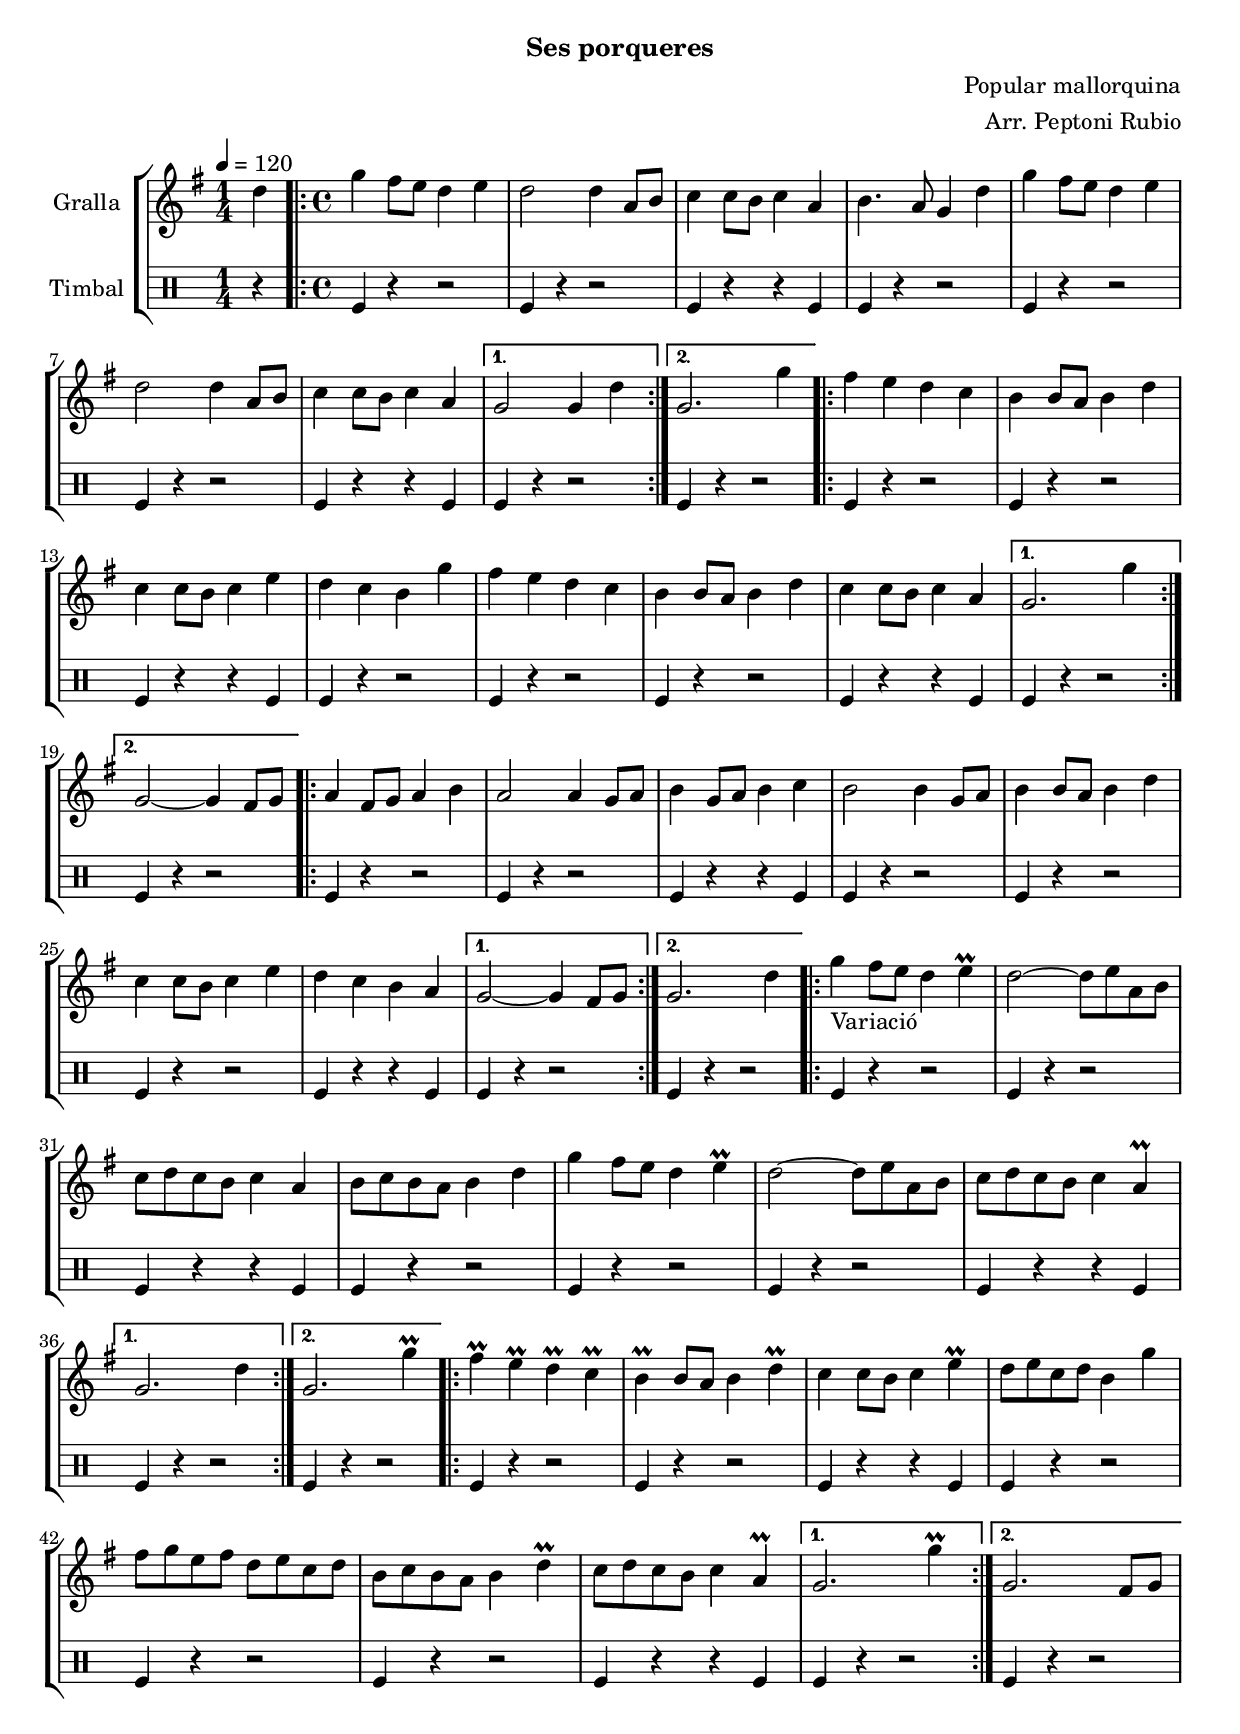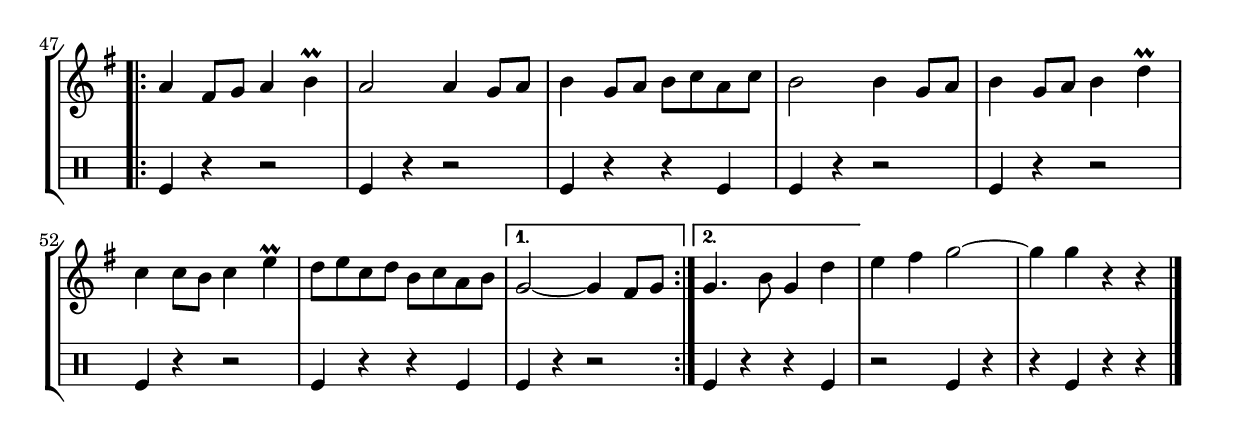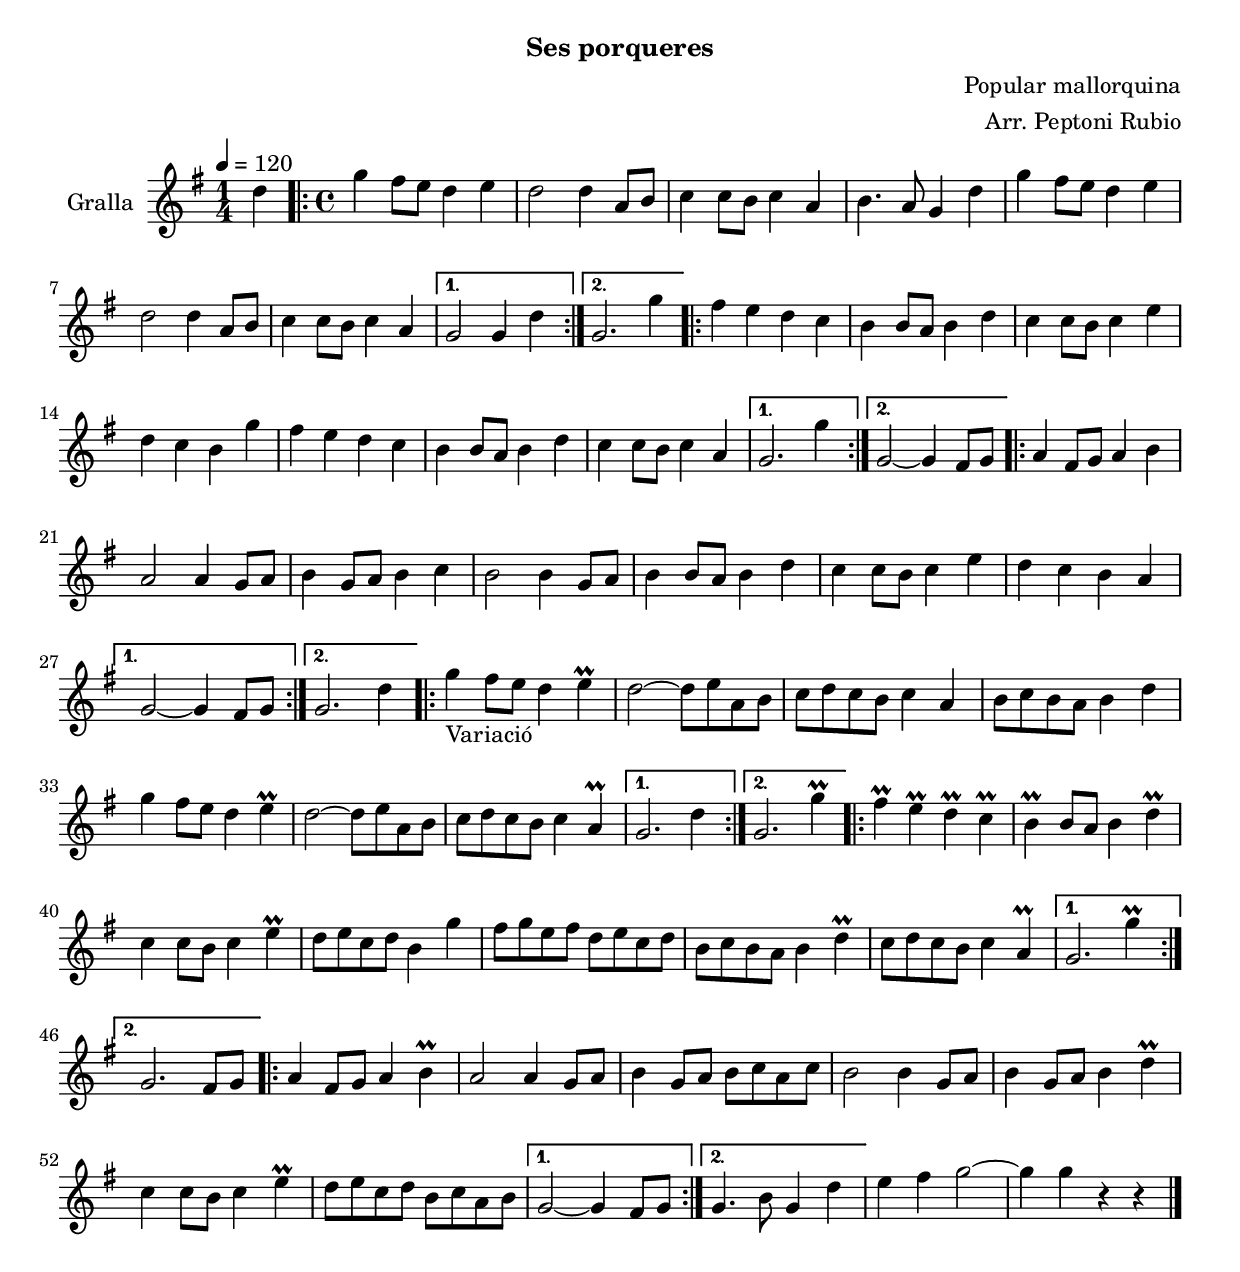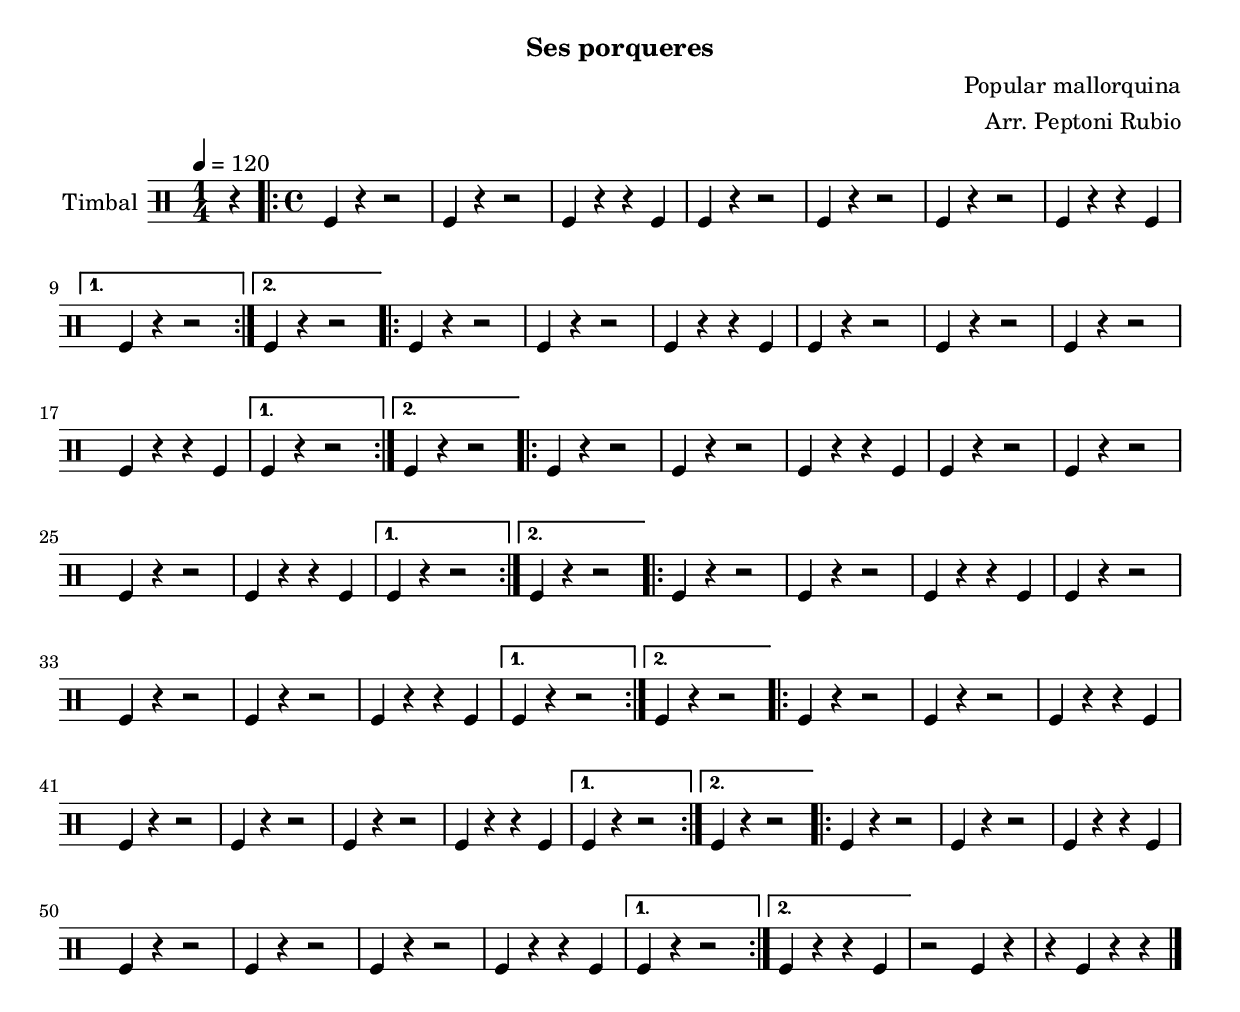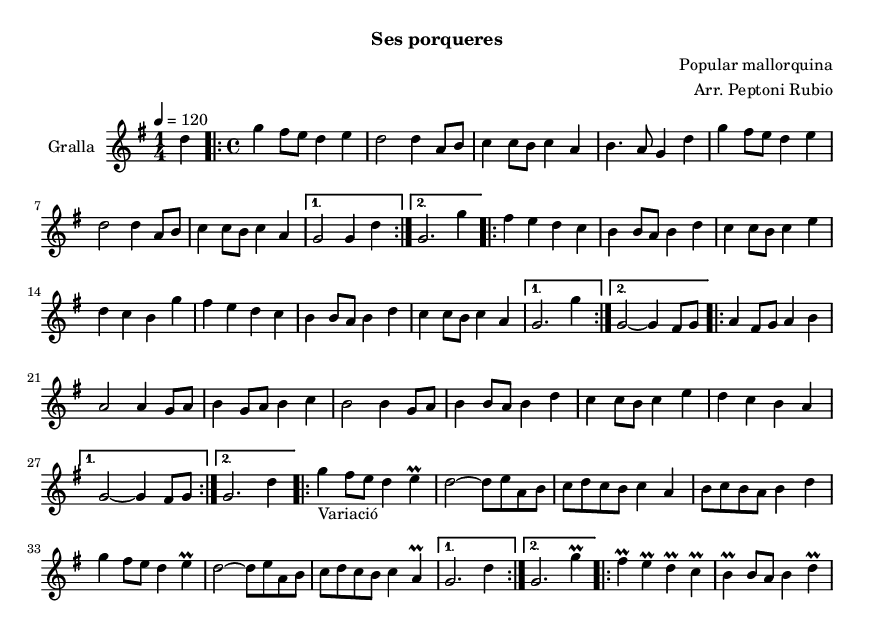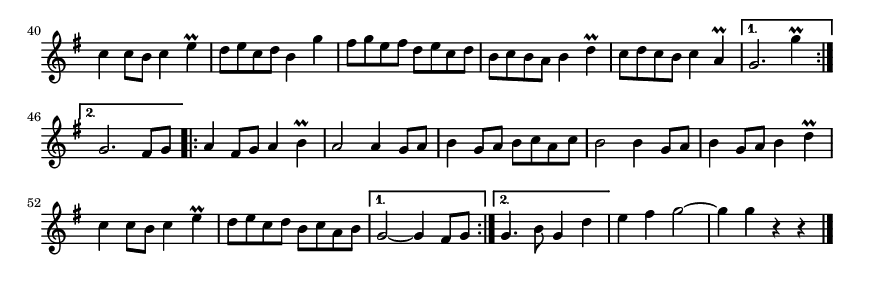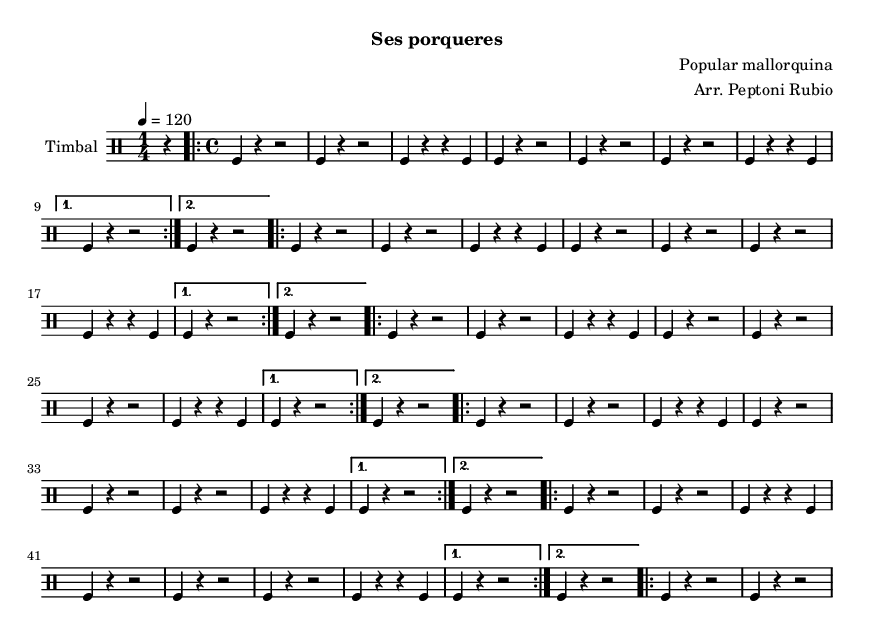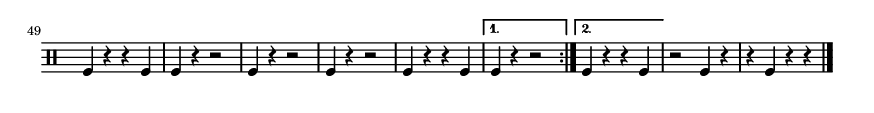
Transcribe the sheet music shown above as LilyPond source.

\version "2.16.0"

\header {
  dedication=""
  title="   "
  subtitle="Ses porqueres"
  subsubtitle=""
  poet=""
  meter=""
  piece=""
  composer="Popular mallorquina"
  arranger="Arr. Peptoni Rubio"
  opus=""
  instrument=""
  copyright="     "
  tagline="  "
}

liniaroAa =
\relative d''
{
  \tempo 4=120
  \clef treble
  \key g \major
  \time 1/4
  d4  |
  \time 4/4   \repeat volta 2 { g4 fis8 e d4 e  |
  d2 d4 a8 b  |
  c4 c8 b c4 a  |
  %05
  b4. a8 g4 d'  |
  g4 fis8 e d4 e  |
  d2 d4 a8 b  |
  c4 c8 b c4 a }
  \alternative { { g2 g4 d' }
  %10
  { g,2. g'4 } }
  \repeat volta 2 { fis4 e d c  |
  b4 b8 a b4 d  |
  c4 c8 b c4 e  |
  d4 c b g'  |
  %15
  fis4 e d c  |
  b4 b8 a b4 d  |
  c4 c8 b c4 a }
  \alternative { { g2. g'4 }
  { g,2 ~ g4 fis8 g } }
  %20
  \repeat volta 2 { a4 fis8 g a4 b  |
  a2 a4 g8 a  |
  b4 g8 a b4 c  |
  b2 b4 g8 a  |
  b4 b8 a b4 d  |
  %25
  c4 c8 b c4 e  |
  d4 c b a }
  \alternative { { g2 ~ g4 fis8 g }
  { g2. d'4 } }
  \repeat volta 2 { g4 _"Variació" fis8 e d4 e\prall  |
  %30
  d2 ~ d8 e a, b  |
  c8 d c b c4 a  |
  b8 c b a b4 d  |
  g4 fis8 e d4 e\prall  |
  d2 ~ d8 e a, b  |
  %35
  c8 d c b c4 a\prall }
  \alternative { { g2. d'4 }
  { g,2. g'4\prall } }
  \repeat volta 2 { fis4\prall e\prall d\prall c\prall  |
  b4\prall b8 a b4 d\prall  |
  %40
  c4 c8 b c4 e\prall  |
  d8 e c d b4 g'  |
  fis8 g e fis d e c d  |
  b8 c b a b4 d\prall  |
  c8 d c b c4 a\prall }
  %45
  \alternative { { g2. g'4\prall }
  { g,2. fis8 g } }
  \repeat volta 2 { a4 fis8 g a4 b\prall  |
  a2 a4 g8 a  |
  b4 g8 a b c a c  |
  %50
  b2 b4 g8 a  |
  b4 g8 a b4 d\prall  |
  c4 c8 b c4 e\prall  |
  d8 e c d b c a b }
  \alternative { { g2 ~ g4 fis8 g }
  %55
  { g4. b8 g4 d' } }
  e4 fis g2 ~  |
  g4 g r r  \bar "|."
}

liniaroAb =
\drummode
{
  \tempo 4=120
  \time 1/4
  r4  |
  \time 4/4   \repeat volta 2 { tomfl4 r r2  |
  tomfl4 r r2  |
  tomfl4 r r tomfl  |
  %05
  tomfl4 r r2  |
  tomfl4 r r2  |
  tomfl4 r r2  |
  tomfl4 r r tomfl }
  \alternative { { tomfl4 r r2 }
  %10
  { tomfl4 r r2 } }
  \repeat volta 2 { tomfl4 r r2  |
  tomfl4 r r2  |
  tomfl4 r r tomfl  |
  tomfl4 r r2  |
  %15
  tomfl4 r r2  |
  tomfl4 r r2  |
  tomfl4 r r tomfl }
  \alternative { { tomfl4 r r2 }
  { tomfl4 r r2 } }
  %20
  \repeat volta 2 { tomfl4 r r2  |
  tomfl4 r r2  |
  tomfl4 r r tomfl  |
  tomfl4 r r2  |
  tomfl4 r r2  |
  %25
  tomfl4 r r2  |
  tomfl4 r r tomfl }
  \alternative { { tomfl4 r r2 }
  { tomfl4 r r2 } }
  \repeat volta 2 { tomfl4 r r2  |
  %30
  tomfl4 r r2  |
  tomfl4 r r tomfl  |
  tomfl4 r r2  |
  tomfl4 r r2  |
  tomfl4 r r2  |
  %35
  tomfl4 r r tomfl }
  \alternative { { tomfl4 r r2 }
  { tomfl4 r r2 } }
  \repeat volta 2 { tomfl4 r r2  |
  tomfl4 r r2  |
  %40
  tomfl4 r r tomfl  |
  tomfl4 r r2  |
  tomfl4 r r2  |
  tomfl4 r r2  |
  tomfl4 r r tomfl }
  %45
  \alternative { { tomfl4 r r2 }
  { tomfl4 r r2 } }
  \repeat volta 2 { tomfl4 r r2  |
  tomfl4 r r2  |
  tomfl4 r r tomfl  |
  %50
  tomfl4 r r2  |
  tomfl4 r r2  |
  tomfl4 r r2  |
  tomfl4 r r tomfl }
  \alternative { { tomfl4 r r2 }
  %55
  { tomfl4 r r tomfl } }
  r2 tomfl4 r  |
  r4 tomfl r r  \bar "|."
}

\book {

\paper {
  print-page-number = false
}

\bookpart {
  \score {
    \new StaffGroup {
      \override Score.RehearsalMark #'self-alignment-X = #LEFT
      <<
        \new Staff \with {instrumentName = #"Gralla" } \liniaroAa
        \new DrumStaff \with {instrumentName = #"Timbal" } \liniaroAb
      >>
    }
    \layout {}
  }\score { \unfoldRepeats
    \new StaffGroup {
      \override Score.RehearsalMark #'self-alignment-X = #LEFT
      <<
        \new Staff \with {instrumentName = #"Gralla" } \liniaroAa
        \new DrumStaff \with {instrumentName = #"Timbal" } \liniaroAb
      >>
    }
    \midi {}
  }
}

\bookpart {
  \header {}
  \score {
    \new StaffGroup {
      \override Score.RehearsalMark #'self-alignment-X = #LEFT
      <<
        \new Staff \with {instrumentName = #"Gralla" } \liniaroAa
      >>
    }
    \layout {}
  }\score { \unfoldRepeats
    \new StaffGroup {
      \override Score.RehearsalMark #'self-alignment-X = #LEFT
      <<
        \new Staff \with {instrumentName = #"Gralla" } \liniaroAa
      >>
    }
    \midi {}
  }
}

\bookpart {
  \header {}
  \score {
    \new StaffGroup {
      \override Score.RehearsalMark #'self-alignment-X = #LEFT
      <<
        \new DrumStaff \with {instrumentName = #"Timbal" } \liniaroAb
      >>
    }
    \layout {}
  }\score { \unfoldRepeats
    \new StaffGroup {
      \override Score.RehearsalMark #'self-alignment-X = #LEFT
      <<
        \new DrumStaff \with {instrumentName = #"Timbal" } \liniaroAb
      >>
    }
    \midi {}
  }
}

}

\book {

\paper {
  print-page-number = false
  #(set-paper-size "a6landscape")
  #(layout-set-staff-size 14)
}

\bookpart {
  \header {}
  \score {
    \new StaffGroup {
      \override Score.RehearsalMark #'self-alignment-X = #LEFT
      <<
        \new Staff \with {instrumentName = #"Gralla" } \liniaroAa
      >>
    }
    \layout {}
  }
}

\bookpart {
  \header {}
  \score {
    \new StaffGroup {
      \override Score.RehearsalMark #'self-alignment-X = #LEFT
      <<
        \new DrumStaff \with {instrumentName = #"Timbal" } \liniaroAb
      >>
    }
    \layout {}
  }
}

}

